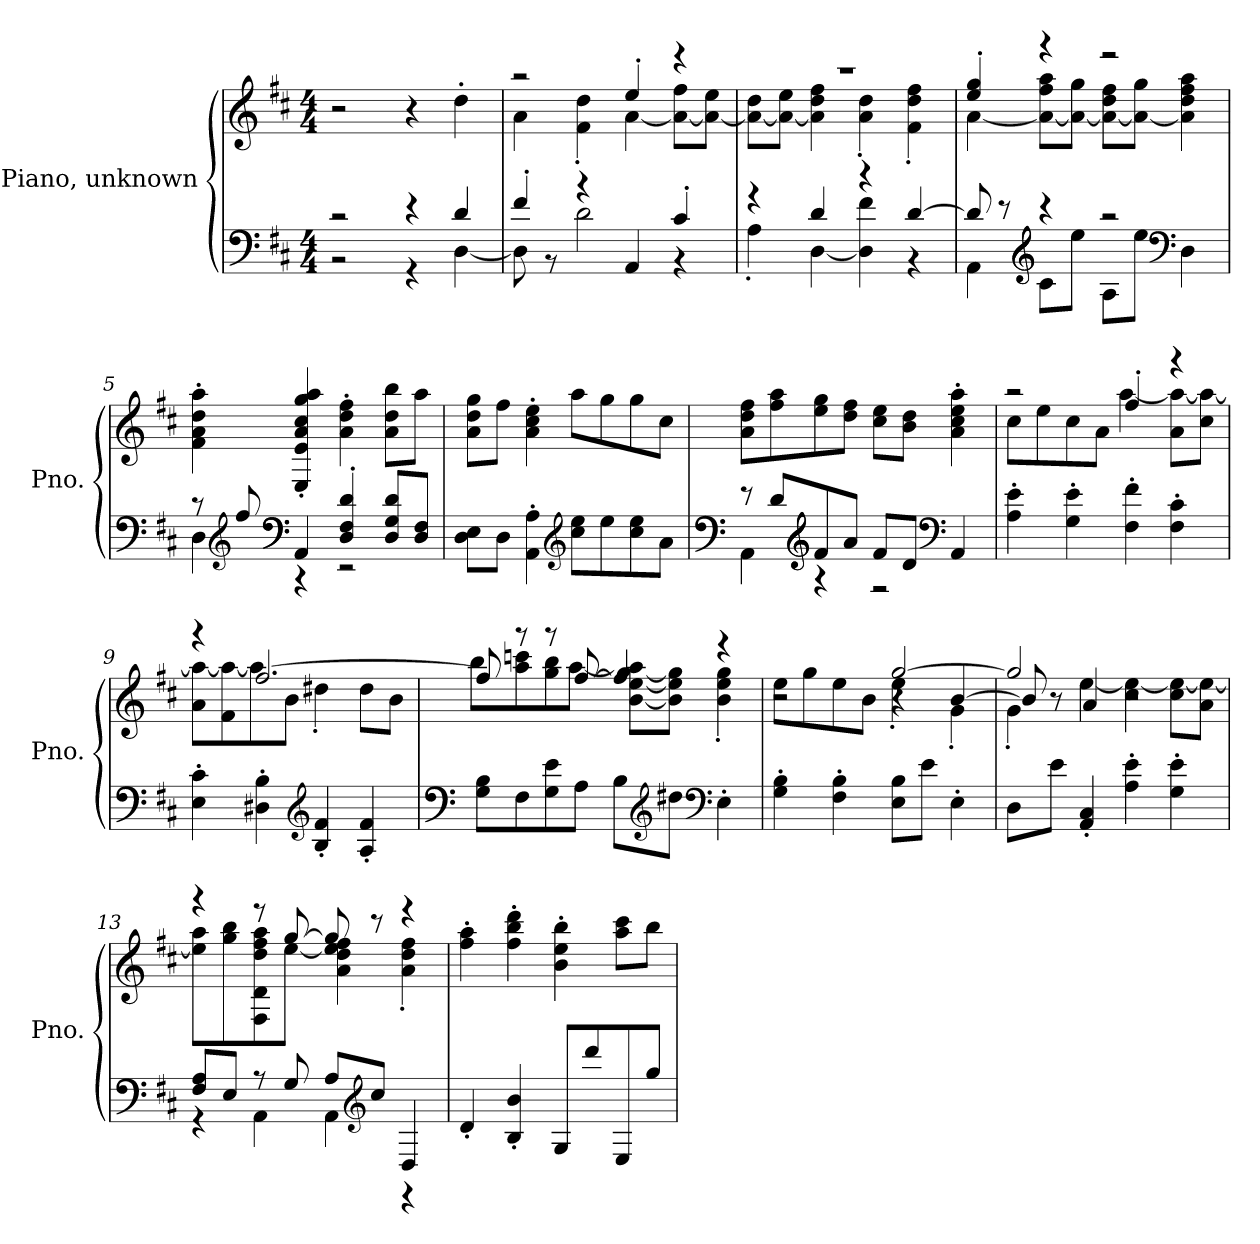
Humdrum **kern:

**kern	**kern
*part1	*part1
*staff2	*staff1
*I"Piano, unknown	*
*I'Pno.	*
*clefF4	*clefG2
*k[f#c#]	*k[f#c#]
*M4/4	*M4/4
*MM120	*MM120
=1	=1
*^	*
2r	2r	2r
4r	4r	4r
4d/	[4D\	4dd'\
=2	=2	=2
*	*	*^
4f#'/	8D\]	2r	4a\
.	8r	.	.
4r	2d\	.	4f#\' 4dd\'
4AA/	.	4ee'/	[4a\
4c#'/	4r	4r	8a\_ 8ff#\L
.	.	.	8a\_ 8ee\J
=3	=3	=3	=3
4r	4A'\	1r	8a\_ 8dd\L
.	.	.	8a\_ 8ee\J
4d/	[4D\	.	4a\] 4dd\ 4ff#\
4r	4D\] 4f#\	.	4a\' 4dd\'
[4d/	4r	.	4f#\' 4dd\' 4ff#\'
=4	=4	=4	=4
8d/]	4AA\	4ee/' 4gg/'	[4a\
8r	.	.	.
*clefG2	*	*	*
4r	8c#\L	4r	8a\_ 8ff#\ 8aa\L
.	8ee\J	.	8a\_ 8gg\J
2r	8A\L	2r	8a\_ 8dd\ 8ff#\L
.	8ee\J	.	8a\_ 8gg\J
*clefF4	*	*	*
.	4D\	.	4a\] 4dd\ 4ff#\ 4aa\
*	*	*v	*v
!!LO:LB:g=z
=5	=5	=5
8r	4D\	4f#\' 4a\' 4dd\' 4aa\'
*clefG2	*	*
8ff#/	.	.
*clefF4	*	*
4AA/	4r	4E/' 4e/' 4a/' 4cc#/' 4gg/' 4aa/'
4D/' 4F#/' 4d/'	2r	4a\' 4dd\' 4ff#\'
8D/ 8G/ 8d/L	.	8a\ 8dd\ 8bb\L
8D/ 8F#/J	.	8aa\J
*v	*v	*
=6	=6
8D\ 8E\L	8a\ 8dd\ 8gg\L
8D\J	8ff#\J
4AA\' 4A\'	4a\' 4cc#\' 4ee\'
*clefG2	*
8cc#\ 8ee\L	8aa\L
8ee\	8gg\
8cc#\ 8ee\	8gg\
8a\J	8cc#\J
=7	=7
*clefF4	*
*^	*
8r	4AA\	8a\ 8dd\ 8ff#\L
8d/L	.	8ff#\ 8aa\
*clefG2	*	*
8f#/	4r	8ee\ 8gg\
8a/J	.	8dd\ 8ff#\J
8f#/L	2r	8cc#\ 8ee\L
8d/J	.	8b\ 8dd\J
*clefF4	*	*
4AA/	.	4a\' 4cc#\' 4ee\' 4aa\'
*v	*v	*
=8	=8
*	*^
4A\' 4e\'	2r	8cc#\L
.	.	8ee\
4G\' 4e\'	.	8cc#\
.	.	8a\J
4F#\' 4f#\'	4ff#'/	[4aa\
4F#\' 4c#\'	4r	8a\ 8aa\_L
.	.	8cc#\ 8aa\_J
!!LO:LB:g=z	!!
=9	=9	=9
4E\' 4c#\'	4r	8a\ 8aa\_L
.	.	8f#\ 8aa\_
4D#X\' 4B\'	[2.ff#/	8aa\]
.	.	8b\J
*clefG2	*	*
4B/' 4f#/'	.	4dd#X'\
4A/' 4f#/'	.	8dd#\L
.	.	8b\J
=10	=10	=10
*clefF4	*	*
8G\ 8B\L	8ff#/]	8bb\L
8F#\	8r	8aa\ 8cccn\
8G\ 8e\	8r	8gg\ 8bb\
8A\J	[8ff#/	[8aa\J
8B\L	4ff#/]	[8b\ [8ee\ [8gg\ 8aa\]L
*clefG2	*	*
8dd#X\J	.	8b\] 8ee\] 8gg\]J
*clefF4	*	*
4E'\	4r	4b\' 4ee\' 4gg\'
=11	=11	=11
*	*	*^
4G\' 4B\'	2r	8ee\L	2r
.	.	8gg\	.
4F#\' 4B\'	.	8ee\	.
.	.	8b\J	.
8E\ 8B\L	[2gg/	4ee'\	4r
8e\J	.	.	.
4E'\	.	4g'\	[4b/
!!LO:LB:g=z	!!	!!
=12	=12	=12	=12
8D\L	2gg/]	4g'\	8b/]
8e\J	.	.	8r
4AA/' 4C#/'	.	[4ee\	4a/
4A\' 4e\'	2r	4cc#\ 4ee\_	2r
4G\' 4e\'	.	8cc#\ 8ee\_L	.
.	.	8a\ 8ee\_J	.
*	*	*v	*v
=13	=13	=13
*^	*	*
8F#/ 8A/L	4r	4r	8ee\] 8aa\L
8E/J	.	.	8gg\ 8bb\
8r	4AA\	8r	8F#\ 8d\ 8dd\ 8ff#\ 8aa\
8G/	.	[8gg/	[8ee\J
8A/L	4AA\	8gg/]	4a\ 4dd\ 4ee\] 4ff#\
*clefG2	*	*	*
8cc#/J	.	8r	.
4D/	4r	4r	4a\' 4dd\' 4ff#\'
*v	*v	*	*
*	*v	*v
=14	=14
4d'/	4ff#\' 4aa\'
4B/' 4b/'	4ff#\' 4bb\' 4ddd\'
8G/L	4b\' 4ee\' 4bb\'
8ddd/	.
8E/	8aa\ 8ccc#\L
8gg/J	8bb\J
=	=
*-	*-
